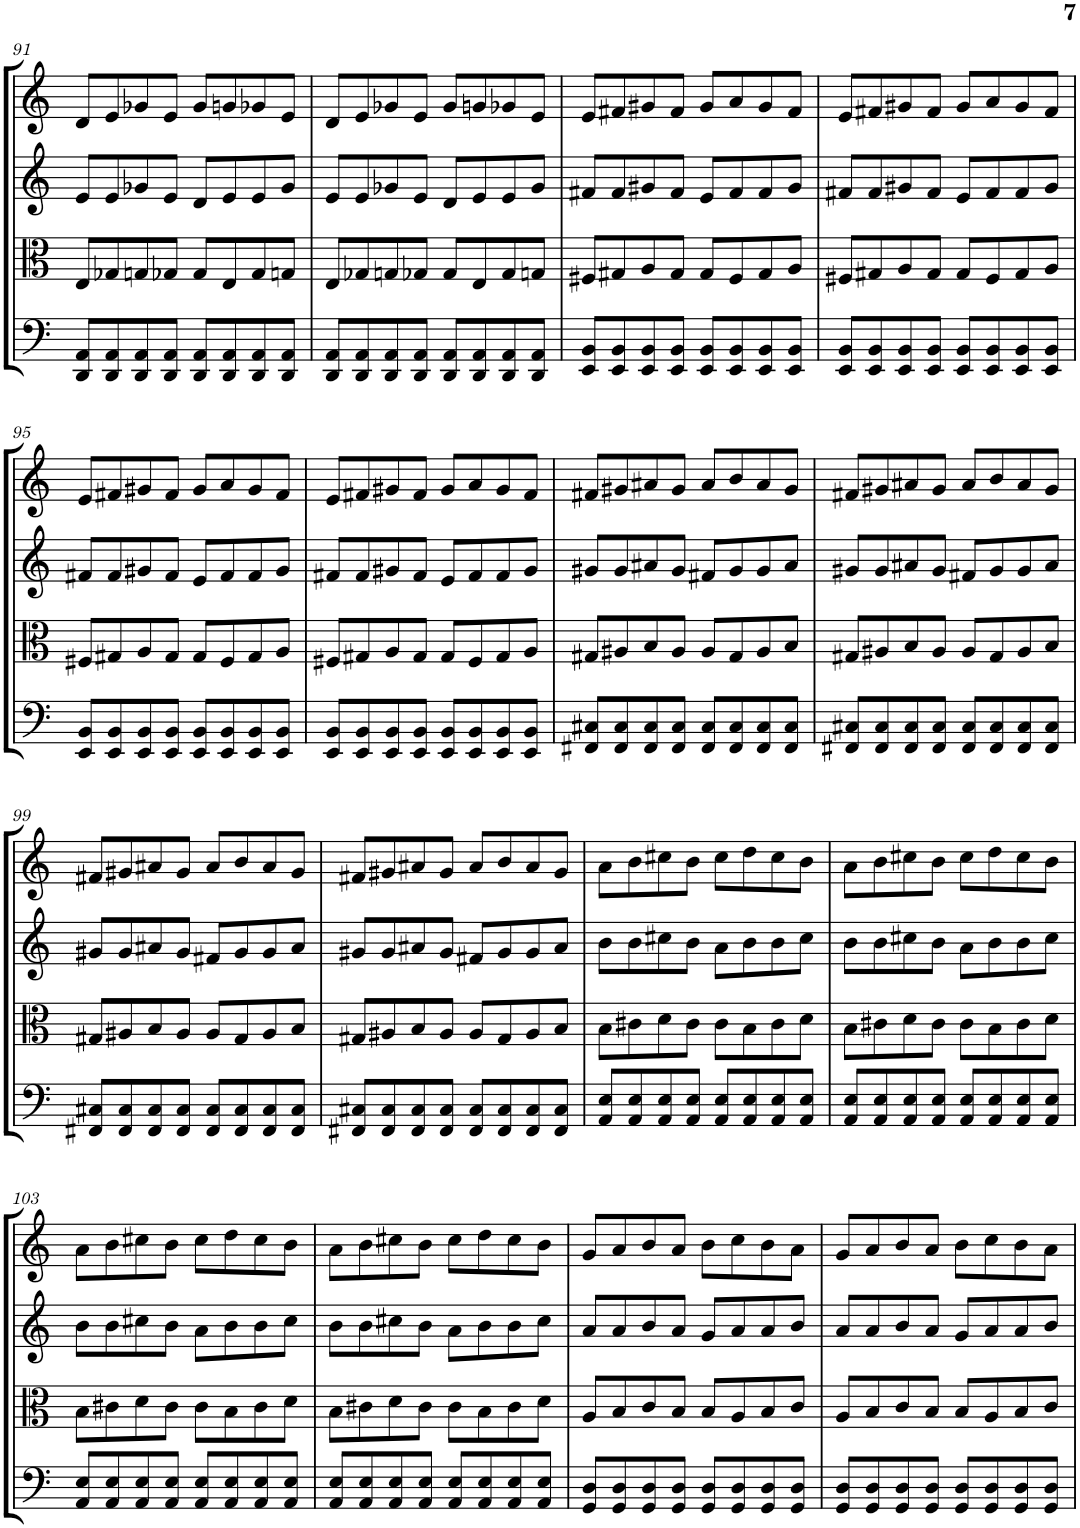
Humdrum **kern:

**kern	**kern	**kern	**kern
*part4	*part3	*part2	*part1
*staff4	*staff3	*staff2	*staff1
*I"Violoncello	*I"Viola	*I"Violin II	*I"Violin I
*I'Vc	*I'Vla	*I'Vln	*I'Vln
!!LO:PB:g=z
*clefF4	*clefC3	*clefG2	*clefG2
*k[]	*k[]	*k[]	*k[]
*M4/4	*M4/4	*M4/4	*M4/4
=91	=91	=91	=91
8DD/ 8AA/L	8E/L	8e/L	8d/L
8DD/ 8AA/	8G-X/	8e/	8e/
8DD/ 8AA/	8Gn/	8g-X/	8g-X/
8DD/ 8AA/J	8G-X/J	8e/J	8e/J
8DD/ 8AA/L	8G-/L	8d/L	8g-/L
8DD/ 8AA/	8E/	8e/	8gn/
8DD/ 8AA/	8G-/	8e/	8g-X/
8DD/ 8AA/J	8Gn/J	8g-/J	8e/J
=92	=92	=92	=92
8DD/ 8AA/L	8E/L	8e/L	8d/L
8DD/ 8AA/	8G-X/	8e/	8e/
8DD/ 8AA/	8Gn/	8g-X/	8g-X/
8DD/ 8AA/J	8G-X/J	8e/J	8e/J
8DD/ 8AA/L	8G-/L	8d/L	8g-/L
8DD/ 8AA/	8E/	8e/	8gn/
8DD/ 8AA/	8G-/	8e/	8g-X/
8DD/ 8AA/J	8Gn/J	8g-/J	8e/J
=93	=93	=93	=93
8EE/ 8BB/L	8F#X/L	8f#X/L	8e/L
8EE/ 8BB/	8G#X/	8f#/	8f#X/
8EE/ 8BB/	8A/	8g#X/	8g#X/
8EE/ 8BB/J	8G#/J	8f#/J	8f#/J
8EE/ 8BB/L	8G#/L	8e/L	8g#/L
8EE/ 8BB/	8F#/	8f#/	8a/
8EE/ 8BB/	8G#/	8f#/	8g#/
8EE/ 8BB/J	8A/J	8g#/J	8f#/J
=94	=94	=94	=94
8EE/ 8BB/L	8F#X/L	8f#X/L	8e/L
8EE/ 8BB/	8G#X/	8f#/	8f#X/
8EE/ 8BB/	8A/	8g#X/	8g#X/
8EE/ 8BB/J	8G#/J	8f#/J	8f#/J
8EE/ 8BB/L	8G#/L	8e/L	8g#/L
8EE/ 8BB/	8F#/	8f#/	8a/
8EE/ 8BB/	8G#/	8f#/	8g#/
8EE/ 8BB/J	8A/J	8g#/J	8f#/J
!!LO:LB:g=z
=95	=95	=95	=95
8EE/ 8BB/L	8F#X/L	8f#X/L	8e/L
8EE/ 8BB/	8G#X/	8f#/	8f#X/
8EE/ 8BB/	8A/	8g#X/	8g#X/
8EE/ 8BB/J	8G#/J	8f#/J	8f#/J
8EE/ 8BB/L	8G#/L	8e/L	8g#/L
8EE/ 8BB/	8F#/	8f#/	8a/
8EE/ 8BB/	8G#/	8f#/	8g#/
8EE/ 8BB/J	8A/J	8g#/J	8f#/J
=96	=96	=96	=96
8EE/ 8BB/L	8F#X/L	8f#X/L	8e/L
8EE/ 8BB/	8G#X/	8f#/	8f#X/
8EE/ 8BB/	8A/	8g#X/	8g#X/
8EE/ 8BB/J	8G#/J	8f#/J	8f#/J
8EE/ 8BB/L	8G#/L	8e/L	8g#/L
8EE/ 8BB/	8F#/	8f#/	8a/
8EE/ 8BB/	8G#/	8f#/	8g#/
8EE/ 8BB/J	8A/J	8g#/J	8f#/J
=97	=97	=97	=97
8FF#X/ 8C#X/L	8G#X/L	8g#X/L	8f#X/L
8FF#/ 8C#/	8A#X/	8g#/	8g#X/
8FF#/ 8C#/	8B/	8a#X/	8a#X/
8FF#/ 8C#/J	8A#/J	8g#/J	8g#/J
8FF#/ 8C#/L	8A#/L	8f#X/L	8a#/L
8FF#/ 8C#/	8G#/	8g#/	8b/
8FF#/ 8C#/	8A#/	8g#/	8a#/
8FF#/ 8C#/J	8B/J	8a#/J	8g#/J
=98	=98	=98	=98
8FF#X/ 8C#X/L	8G#X/L	8g#X/L	8f#X/L
8FF#/ 8C#/	8A#X/	8g#/	8g#X/
8FF#/ 8C#/	8B/	8a#X/	8a#X/
8FF#/ 8C#/J	8A#/J	8g#/J	8g#/J
8FF#/ 8C#/L	8A#/L	8f#X/L	8a#/L
8FF#/ 8C#/	8G#/	8g#/	8b/
8FF#/ 8C#/	8A#/	8g#/	8a#/
8FF#/ 8C#/J	8B/J	8a#/J	8g#/J
!!LO:LB:g=z
=99	=99	=99	=99
8FF#X/ 8C#X/L	8G#X/L	8g#X/L	8f#X/L
8FF#/ 8C#/	8A#X/	8g#/	8g#X/
8FF#/ 8C#/	8B/	8a#X/	8a#X/
8FF#/ 8C#/J	8A#/J	8g#/J	8g#/J
8FF#/ 8C#/L	8A#/L	8f#X/L	8a#/L
8FF#/ 8C#/	8G#/	8g#/	8b/
8FF#/ 8C#/	8A#/	8g#/	8a#/
8FF#/ 8C#/J	8B/J	8a#/J	8g#/J
=100	=100	=100	=100
8FF#X/ 8C#X/L	8G#X/L	8g#X/L	8f#X/L
8FF#/ 8C#/	8A#X/	8g#/	8g#X/
8FF#/ 8C#/	8B/	8a#X/	8a#X/
8FF#/ 8C#/J	8A#/J	8g#/J	8g#/J
8FF#/ 8C#/L	8A#/L	8f#X/L	8a#/L
8FF#/ 8C#/	8G#/	8g#/	8b/
8FF#/ 8C#/	8A#/	8g#/	8a#/
8FF#/ 8C#/J	8B/J	8a#/J	8g#/J
=101	=101	=101	=101
8AA/ 8E/L	8B\L	8b\L	8a\L
8AA/ 8E/	8c#X\	8b\	8b\
8AA/ 8E/	8d\	8cc#X\	8cc#X\
8AA/ 8E/J	8c#\J	8b\J	8b\J
8AA/ 8E/L	8c#\L	8a\L	8cc#\L
8AA/ 8E/	8B\	8b\	8dd\
8AA/ 8E/	8c#\	8b\	8cc#\
8AA/ 8E/J	8d\J	8cc#\J	8b\J
=102	=102	=102	=102
8AA/ 8E/L	8B\L	8b\L	8a\L
8AA/ 8E/	8c#X\	8b\	8b\
8AA/ 8E/	8d\	8cc#X\	8cc#X\
8AA/ 8E/J	8c#\J	8b\J	8b\J
8AA/ 8E/L	8c#\L	8a\L	8cc#\L
8AA/ 8E/	8B\	8b\	8dd\
8AA/ 8E/	8c#\	8b\	8cc#\
8AA/ 8E/J	8d\J	8cc#\J	8b\J
!!LO:LB:g=z
=103	=103	=103	=103
8AA/ 8E/L	8B\L	8b\L	8a\L
8AA/ 8E/	8c#X\	8b\	8b\
8AA/ 8E/	8d\	8cc#X\	8cc#X\
8AA/ 8E/J	8c#\J	8b\J	8b\J
8AA/ 8E/L	8c#\L	8a\L	8cc#\L
8AA/ 8E/	8B\	8b\	8dd\
8AA/ 8E/	8c#\	8b\	8cc#\
8AA/ 8E/J	8d\J	8cc#\J	8b\J
=104	=104	=104	=104
8AA/ 8E/L	8B\L	8b\L	8a\L
8AA/ 8E/	8c#X\	8b\	8b\
8AA/ 8E/	8d\	8cc#X\	8cc#X\
8AA/ 8E/J	8c#\J	8b\J	8b\J
8AA/ 8E/L	8c#\L	8a\L	8cc#\L
8AA/ 8E/	8B\	8b\	8dd\
8AA/ 8E/	8c#\	8b\	8cc#\
8AA/ 8E/J	8d\J	8cc#\J	8b\J
=105	=105	=105	=105
8GG/ 8D/L	8A/L	8a/L	8g/L
8GG/ 8D/	8B/	8a/	8a/
8GG/ 8D/	8c/	8b/	8b/
8GG/ 8D/J	8B/J	8a/J	8a/J
8GG/ 8D/L	8B/L	8g/L	8b\L
8GG/ 8D/	8A/	8a/	8cc\
8GG/ 8D/	8B/	8a/	8b\
8GG/ 8D/J	8c/J	8b/J	8a\J
=106	=106	=106	=106
8GG/ 8D/L	8A/L	8a/L	8g/L
8GG/ 8D/	8B/	8a/	8a/
8GG/ 8D/	8c/	8b/	8b/
8GG/ 8D/J	8B/J	8a/J	8a/J
8GG/ 8D/L	8B/L	8g/L	8b\L
8GG/ 8D/	8A/	8a/	8cc\
8GG/ 8D/	8B/	8a/	8b\
8GG/ 8D/J	8c/J	8b/J	8a\J
=	=	=	=
*-	*-	*-	*-
